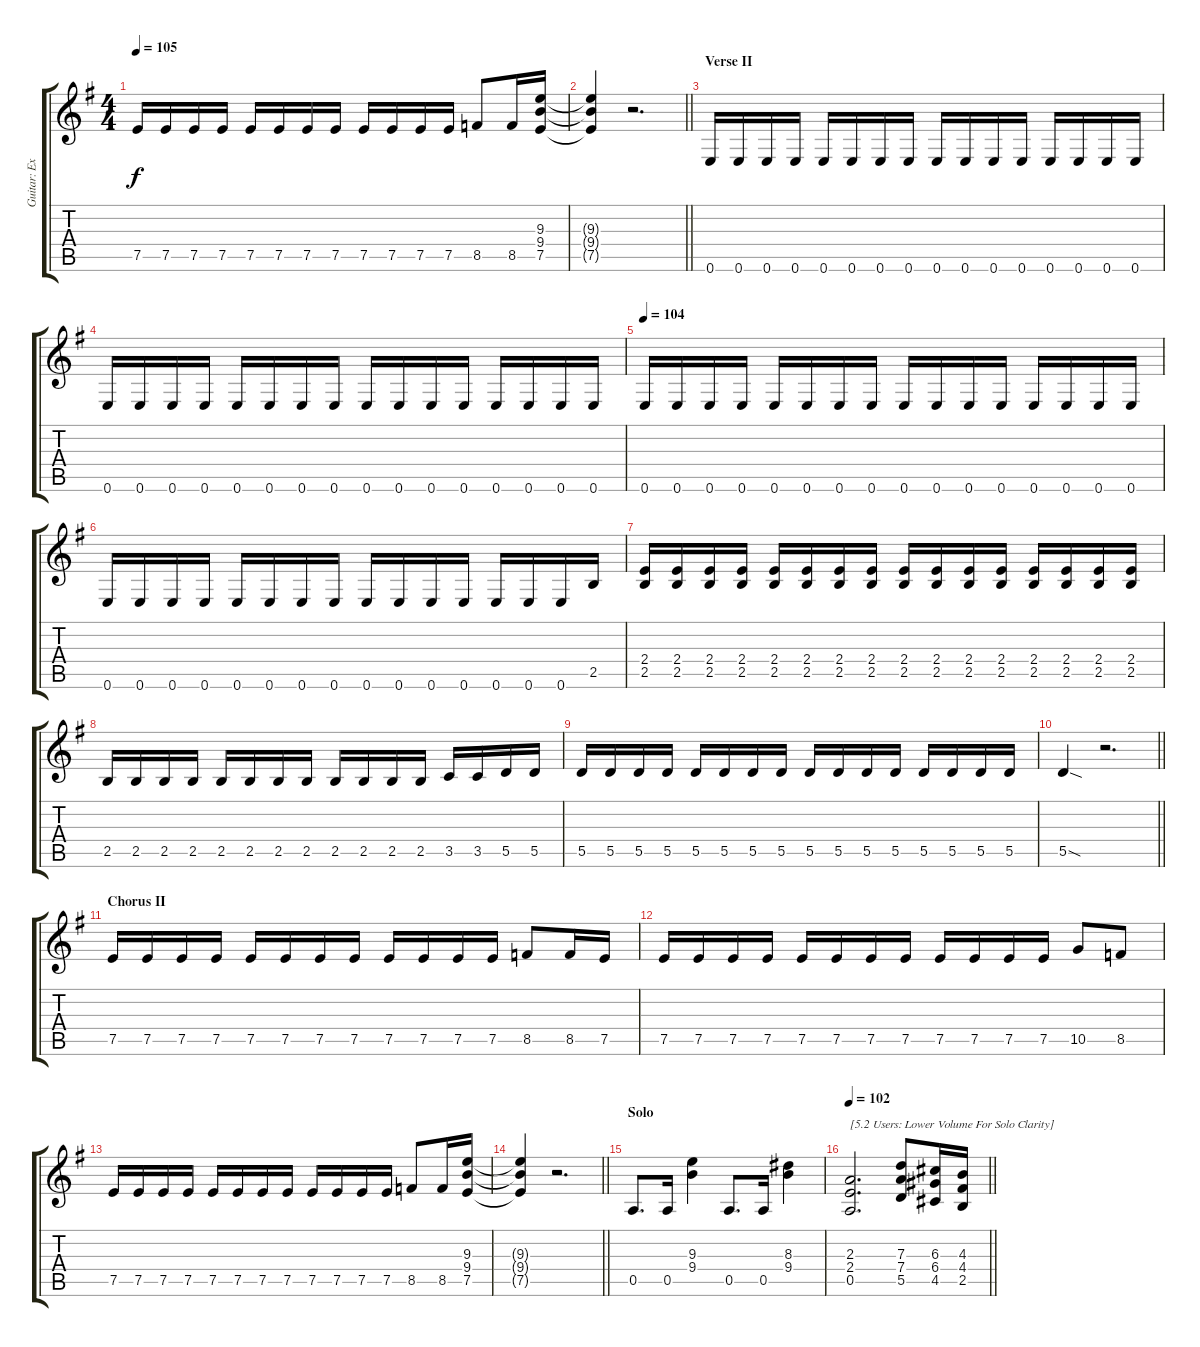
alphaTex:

\track ("Guitar: Extra" "Guitar: Ex") {instrument distortionguitar}
\staff {score tabs}
\tuning (E4 B3 G3 D3 A2 E2) {hide}
\ts (4 4)
\tempo 105
\clef g2
\ks g
7.5.16{dy f} 7.5.16 7.5.16 7.5.16 7.5.16 7.5.16 7.5.16 7.5.16 7.5.16 7.5.16 7.5.16 7.5.16 8.5.8 8.5.16 (9.3 9.4 7.5).16 |
\barLineRight lightlight
(9.3{t} 9.4{t} 7.5{t}).4 r.2{d} |
\section ("" "Verse II")
0.6.16 0.6.16{beam merge} 0.6.16 0.6.16 0.6.16 0.6.16{beam merge} 0.6.16 0.6.16 0.6.16 0.6.16{beam merge} 0.6.16 0.6.16 0.6.16 0.6.16{beam merge} 0.6.16 0.6.16 |
0.6.16 0.6.16{beam merge} 0.6.16 0.6.16 0.6.16 0.6.16{beam merge} 0.6.16 0.6.16 0.6.16 0.6.16{beam merge} 0.6.16 0.6.16 0.6.16 0.6.16{beam merge} 0.6.16 0.6.16 |
\tempo 104
0.6.16 0.6.16{beam merge} 0.6.16 0.6.16 0.6.16 0.6.16{beam merge} 0.6.16 0.6.16 0.6.16 0.6.16{beam merge} 0.6.16 0.6.16 0.6.16 0.6.16{beam merge} 0.6.16 0.6.16 |
0.6.16 0.6.16{beam merge} 0.6.16 0.6.16 0.6.16 0.6.16{beam merge} 0.6.16 0.6.16 0.6.16 0.6.16{beam merge} 0.6.16 0.6.16 0.6.16 0.6.16{beam merge} 0.6.16 2.5.16 |
(2.4 2.5).16 (2.4 2.5).16{beam merge} (2.4 2.5).16 (2.4 2.5).16 (2.4 2.5).16 (2.4 2.5).16{beam merge} (2.4 2.5).16 (2.4 2.5).16 (2.4 2.5).16 (2.4 2.5).16{beam merge} (2.4 2.5).16 (2.4 2.5).16 (2.4 2.5).16 (2.4 2.5).16{beam merge} (2.4 2.5).16 (2.4 2.5).16 |
2.5.16 2.5.16 2.5.16 2.5.16 2.5.16 2.5.16 2.5.16 2.5.16 2.5.16 2.5.16 2.5.16 2.5.16 3.5.16 3.5.16 5.5.16 5.5.16 |
5.5.16 5.5.16 5.5.16 5.5.16 5.5.16 5.5.16 5.5.16 5.5.16 5.5.16 5.5.16 5.5.16 5.5.16 5.5.16 5.5.16 5.5.16 5.5.16 |
\barLineRight lightlight
5.5{sod}.4 r.2{d} |
\section ("" "Chorus II")
7.5.16 7.5.16 7.5.16 7.5.16 7.5.16 7.5.16 7.5.16 7.5.16 7.5.16 7.5.16 7.5.16 7.5.16 8.5.8 8.5.16 7.5.16 |
7.5.16 7.5.16 7.5.16 7.5.16 7.5.16 7.5.16 7.5.16 7.5.16 7.5.16 7.5.16 7.5.16 7.5.16 10.5.8 8.5.8 |
7.5.16 7.5.16 7.5.16 7.5.16 7.5.16 7.5.16 7.5.16 7.5.16 7.5.16 7.5.16 7.5.16 7.5.16 8.5.8 8.5.16 (9.3 9.4 7.5).16 |
\barLineRight lightlight
(9.3{t} 9.4{t} 7.5{t}).4 r.2{d} |
\section ("" "Solo")
0.5.8{d} 0.5.16 (9.3 9.4).4 0.5.8{d} 0.5.16 (8.3 9.4).4 |
\tempo 102
\barLineRight lightlight
(2.3 2.4 0.5).2{d txt "[5.2 Users: Lower Volume For Solo Clarity]" volume 8} (7.3 7.4 5.5).8 (6.3 6.4 4.5).16 (4.3 4.4 2.5).16
